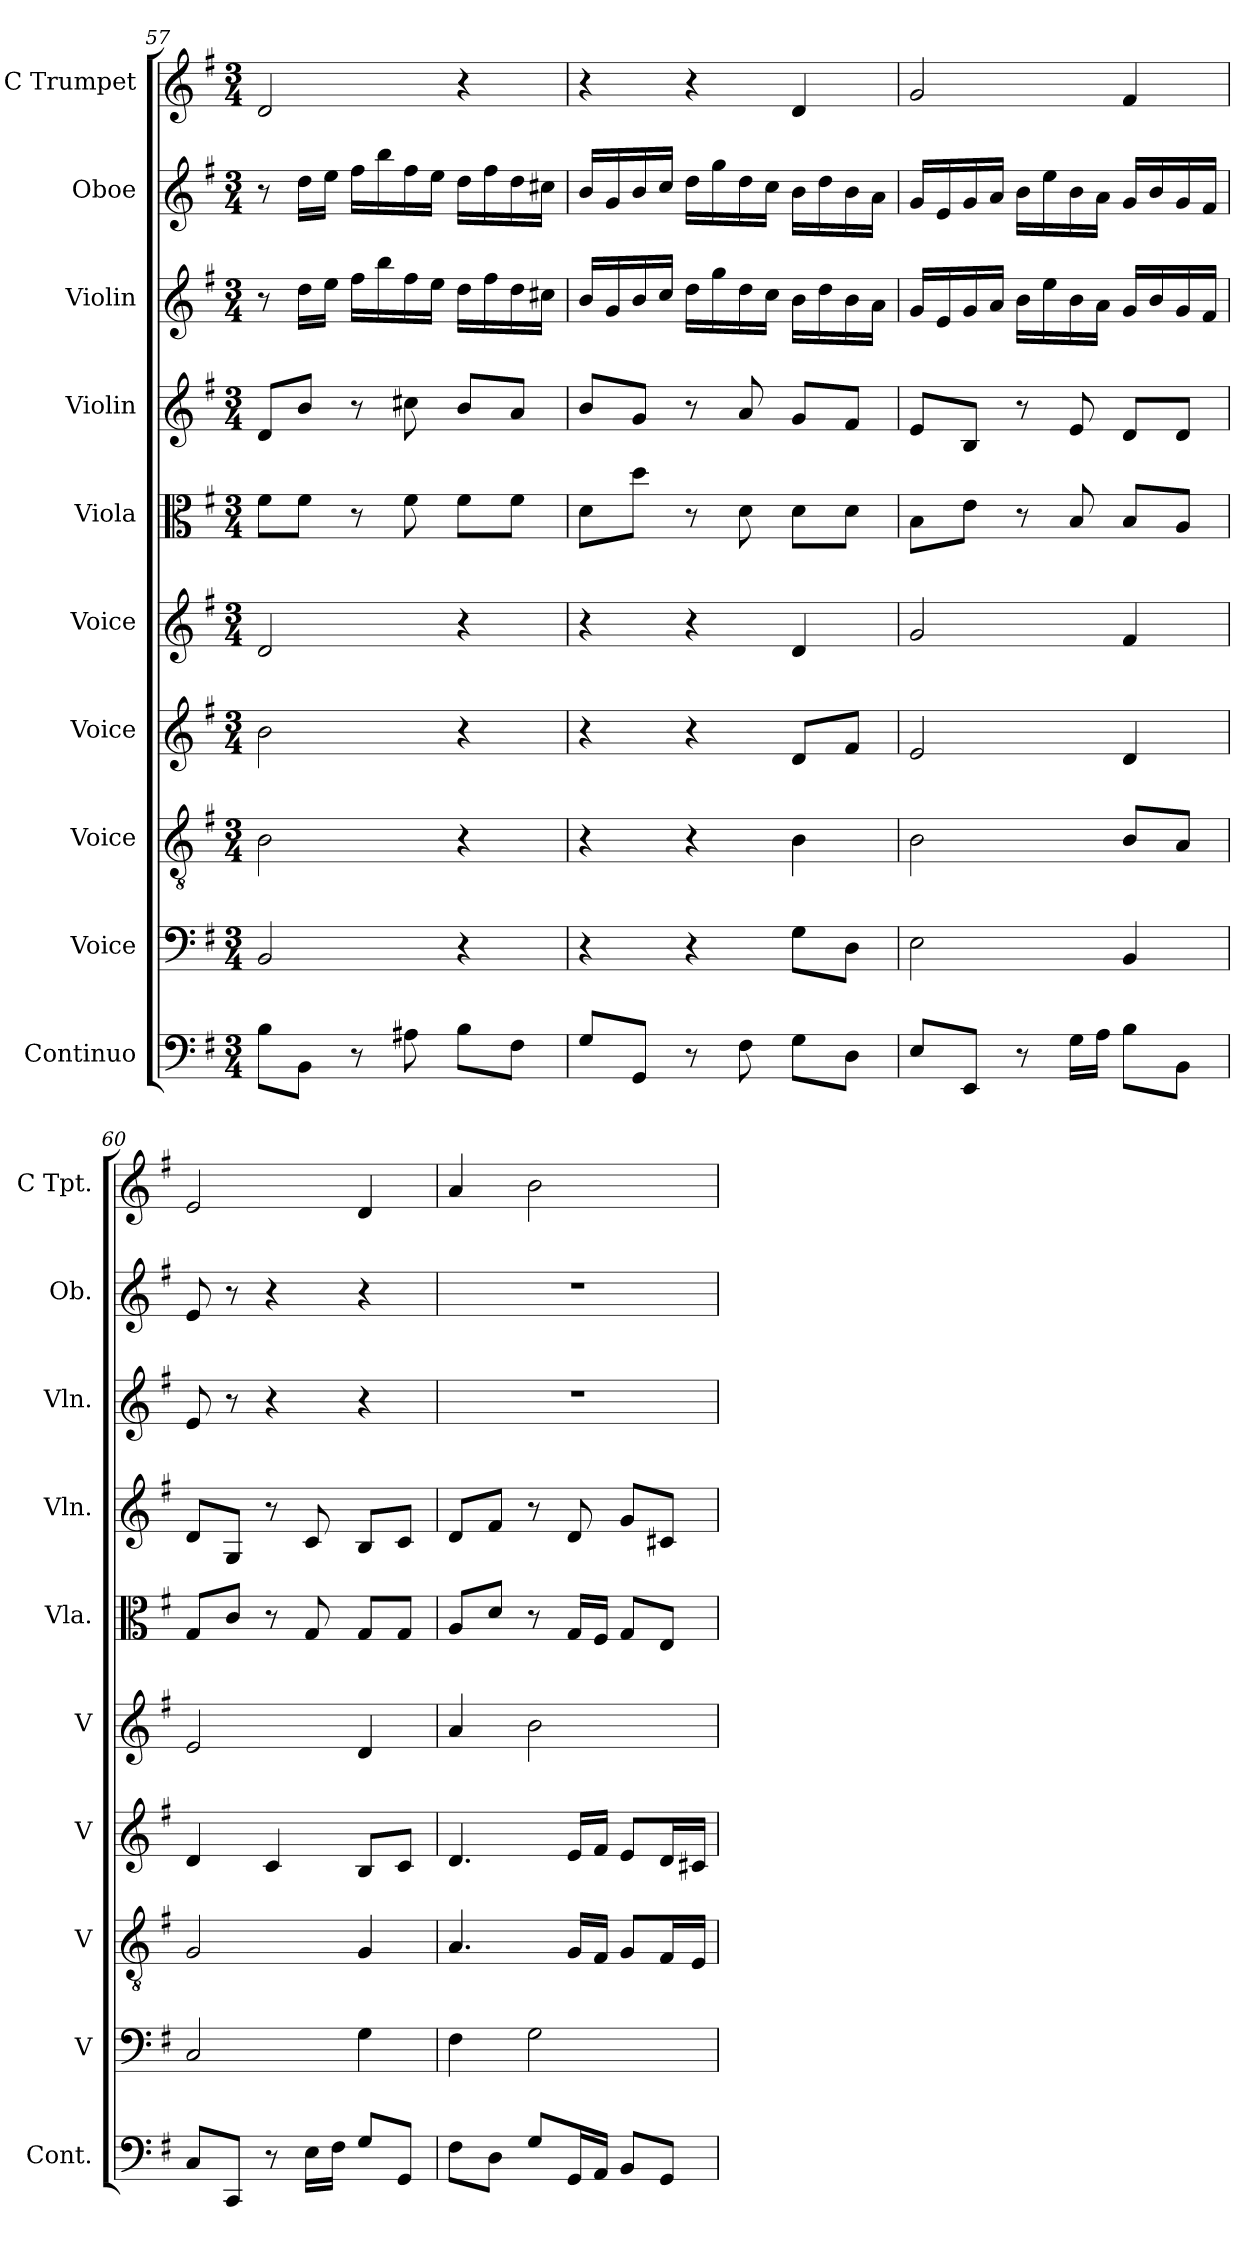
**kern	**kern	**kern	**kern	**kern	**kern	**kern	**kern	**kern	**kern
*part10	*part9	*part8	*part7	*part6	*part5	*part4	*part3	*part2	*part1
*staff10	*staff9	*staff8	*staff7	*staff6	*staff5	*staff4	*staff3	*staff2	*staff1
*I"Continuo	*I"Voice	*I"Voice	*I"Voice	*I"Voice	*I"Viola	*I"Violin	*I"Violin	*I"Oboe	*I"C Trumpet
*I'Cont.	*I'V	*I'V	*I'V	*I'V	*I'Vla.	*I'Vln.	*I'Vln.	*I'Ob.	*I'C Tpt.
*clefF4	*clefF4	*clefGv2	*clefG2	*clefG2	*clefC3	*clefG2	*clefG2	*clefG2	*clefG2
*k[f#]	*k[f#]	*k[f#]	*k[f#]	*k[f#]	*k[f#]	*k[f#]	*k[f#]	*k[f#]	*k[f#]
*M3/4	*M3/4	*M3/4	*M3/4	*M3/4	*M3/4	*M3/4	*M3/4	*M3/4	*M3/4
=57	=57	=57	=57	=57	=57	=57	=57	=57	=57
8BL	2BB	2B	2b	2d	8f#L	8dL	8r	8r	2d
8BBJ	.	.	.	.	8f#J	8bJ	16ddLL	16ddLL	.
.	.	.	.	.	.	.	16eeJJ	16eeJJ	.
8r	.	.	.	.	8r	8r	16ff#LL	16ff#LL	.
.	.	.	.	.	.	.	16bb	16bb	.
8A#X	.	.	.	.	8f#	8cc#X	16ff#	16ff#	.
.	.	.	.	.	.	.	16eeJJ	16eeJJ	.
8BL	4r	4r	4r	4r	8f#L	8bL	16ddLL	16ddLL	4r
.	.	.	.	.	.	.	16ff#	16ff#	.
8F#J	.	.	.	.	8f#J	8aJ	16dd	16dd	.
.	.	.	.	.	.	.	16cc#XJJ	16cc#XJJ	.
=58	=58	=58	=58	=58	=58	=58	=58	=58	=58
8GL	4r	4r	4r	4r	8dL	8bL	16bLL	16bLL	4r
.	.	.	.	.	.	.	16g	16g	.
8GGJ	.	.	.	.	8ddJ	8gJ	16b	16b	.
.	.	.	.	.	.	.	16ccJJ	16ccJJ	.
8r	4r	4r	4r	4r	8r	8r	16ddLL	16ddLL	4r
.	.	.	.	.	.	.	16gg	16gg	.
8F#	.	.	.	.	8d	8a	16dd	16dd	.
.	.	.	.	.	.	.	16ccJJ	16ccJJ	.
8GL	8GL	4B	8dL	4d	8dL	8gL	16bLL	16bLL	4d
.	.	.	.	.	.	.	16dd	16dd	.
8DJ	8DJ	.	8f#J	.	8dJ	8f#J	16b	16b	.
.	.	.	.	.	.	.	16aJJ	16aJJ	.
=59	=59	=59	=59	=59	=59	=59	=59	=59	=59
8EL	2E	2B	2e	2g	8BL	8eL	16gLL	16gLL	2g
.	.	.	.	.	.	.	16e	16e	.
8EEJ	.	.	.	.	8eJ	8BJ	16g	16g	.
.	.	.	.	.	.	.	16aJJ	16aJJ	.
8r	.	.	.	.	8r	8r	16bLL	16bLL	.
.	.	.	.	.	.	.	16ee	16ee	.
16GLL	.	.	.	.	8B	8e	16b	16b	.
16AJJ	.	.	.	.	.	.	16aJJ	16aJJ	.
8BL	4BB	8BL	4d	4f#	8BL	8dL	16gLL	16gLL	4f#
.	.	.	.	.	.	.	16b	16b	.
8BBJ	.	8AJ	.	.	8AJ	8dJ	16g	16g	.
.	.	.	.	.	.	.	16f#JJ	16f#JJ	.
=60	=60	=60	=60	=60	=60	=60	=60	=60	=60
8CL	2C	2G	4d	2e	8GL	8dL	8e	8e	2e
8CCJ	.	.	.	.	8cJ	8GJ	8r	8r	.
8r	.	.	4c	.	8r	8r	4r	4r	.
16ELL	.	.	.	.	8G	8c	.	.	.
16F#JJ	.	.	.	.	.	.	.	.	.
8GL	4G	4G	8BL	4d	8GL	8BL	4r	4r	4d
8GGJ	.	.	8cJ	.	8GJ	8cJ	.	.	.
=61	=61	=61	=61	=61	=61	=61	=61	=61	=61
8F#L	4F#	4.A	4.d	4a	8AL	8dL	2.r	2.r	4a
8DJ	.	.	.	.	8dJ	8f#J	.	.	.
8GL	2G	.	.	2b	8r	8r	.	.	2b
16GGL	.	16GLL	16eLL	.	16GLL	8d	.	.	.
16AAJJ	.	16F#JJ	16f#JJ	.	16F#JJ	.	.	.	.
8BBL	.	8GL	8eL	.	8GL	8gL	.	.	.
8GGJ	.	16F#L	16dL	.	8EJ	8c#XJ	.	.	.
.	.	16EJJ	16c#XJJ	.	.	.	.	.	.
=	=	=	=	=	=	=	=	=	=
*-	*-	*-	*-	*-	*-	*-	*-	*-	*-
